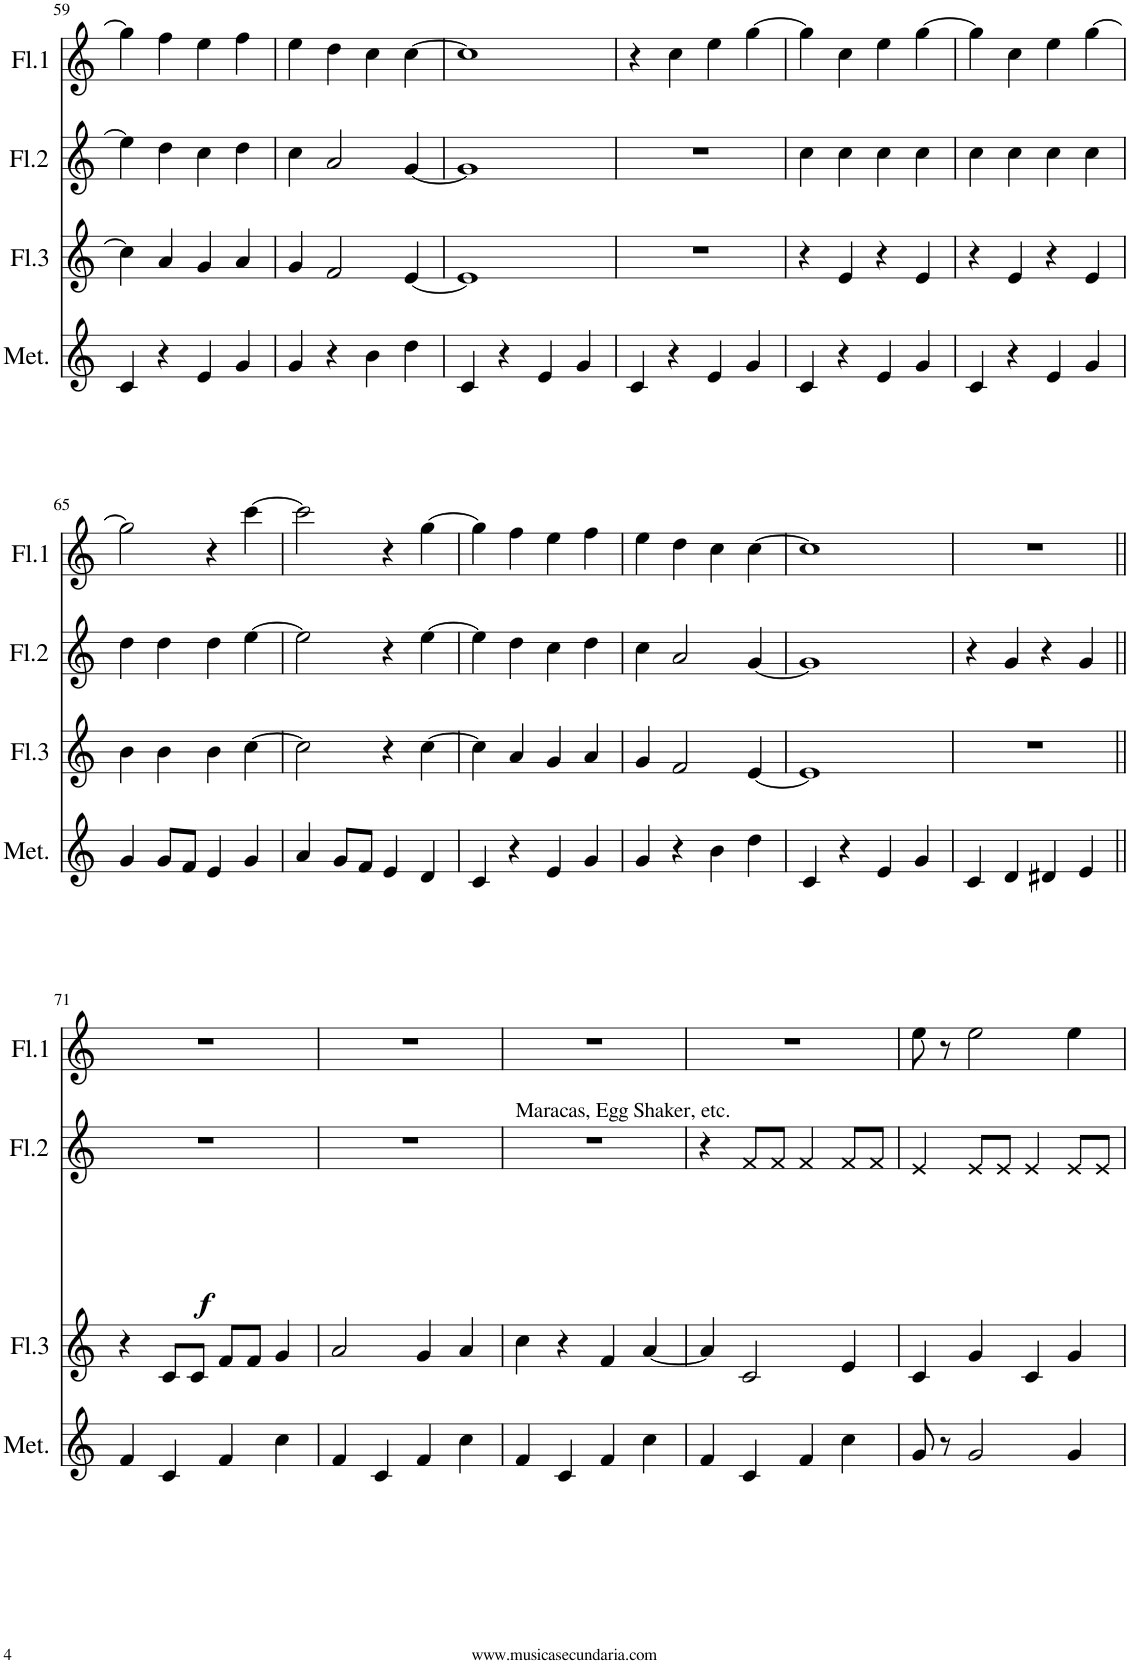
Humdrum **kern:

**kern	**kern	**kern	**dynam	**kern
*part4	*part3	*part2	*part2	*part1
*staff4	*staff3	*staff2	*staff2	*staff1
*I"Met/Fl/Xil.B	*I"Flauta 3	*I"Flauta 2	*	*I"Flauta 1
*I'Met.	*I'Fl.3	*I'Fl.2	*	*I'Fl.1
!!LO:PB:g=z
*clefG2	*clefG2	*clefG2	*	*clefG2
*k[]	*k[]	*k[]	*	*k[]
*M4/4	*M4/4	*M4/4	*	*M4/4
*met(c|)	*met(c|)	*met(c|)	*	*met(c|)
=59	=59	=59	=59	=59
4c/	4cc\]	4ee\]	.	4gg\]
4r	4a/	4dd\	.	4ff\
4e/	4g/	4cc\	.	4ee\
4g/	4a/	4dd\	.	4ff\
=60	=60	=60	=60	=60
4g/	4g/	4cc\	.	4ee\
4r	2f/	2a/	.	4dd\
4b\	.	.	.	4cc\
4dd\	[4e/	[4g/	.	[4cc\
=61	=61	=61	=61	=61
4c/	1e]	1g]	.	1cc]
4r	.	.	.	.
4e/	.	.	.	.
4g/	.	.	.	.
=62	=62	=62	=62	=62
4c/	1r	1r	.	4r
4r	.	.	.	4cc\
4e/	.	.	.	4ee\
4g/	.	.	.	[4gg\
=63	=63	=63	=63	=63
4c/	4r	4cc\	.	4gg\]
4r	4e/	4cc\	.	4cc\
4e/	4r	4cc\	.	4ee\
4g/	4e/	4cc\	.	[4gg\
=64	=64	=64	=64	=64
4c/	4r	4cc\	.	4gg\]
4r	4e/	4cc\	.	4cc\
4e/	4r	4cc\	.	4ee\
4g/	4e/	4cc\	.	[4gg\
!!LO:LB:g=z
=65	=65	=65	=65	=65
4g/	4b\	4dd\	.	2gg\]
8g/L	4b\	4dd\	.	.
8f/J	.	.	.	.
4e/	4b\	4dd\	.	4r
4g/	[4cc\	[4ee\	.	[4ccc\
=66	=66	=66	=66	=66
4a/	2cc\]	2ee\]	.	2ccc\]
8g/L	.	.	.	.
8f/J	.	.	.	.
4e/	4r	4r	.	4r
4d/	[4cc\	[4ee\	.	[4gg\
=67	=67	=67	=67	=67
4c/	4cc\]	4ee\]	.	4gg\]
4r	4a/	4dd\	.	4ff\
4e/	4g/	4cc\	.	4ee\
4g/	4a/	4dd\	.	4ff\
=68	=68	=68	=68	=68
4g/	4g/	4cc\	.	4ee\
4r	2f/	2a/	.	4dd\
4b\	.	.	.	4cc\
4dd\	[4e/	[4g/	.	[4cc\
=69	=69	=69	=69	=69
4c/	1e]	1g]	.	1cc]
4r	.	.	.	.
4e/	.	.	.	.
4g/	.	.	.	.
=70	=70	=70	=70	=70
4c/	1r	4r	.	1r
4d/	.	4g/	.	.
4d#X/	.	4r	.	.
4e/	.	4g/	.	.
!!LO:LB:g=z
=71||	=71||	=71||	=71||	=71||
*	*	*^	*	*
4f/	4r	1r	4ryy	.	1r
!	!	!	!	!LO:DY:b	!
4c/	8c/L	.	2.ryy	f	.
.	8c/J	.	.	.	.
4f/	8f/L	.	.	.	.
.	8f/J	.	.	.	.
4cc\	4g/	.	.	.	.
*	*	*v	*v	*	*
=72	=72	=72	=72	=72
4f/	2a/	1r	.	1r
4c/	.	.	.	.
4f/	4g/	.	.	.
4cc\	4a/	.	.	.
=73	=73	=73	=73	=73
!	!	!LO:TX:a:t=Maracas, Egg Shaker, etc.	!	!
4f/	4cc\	1r	.	1r
4c/	4r	.	.	.
4f/	4f/	.	.	.
4cc\	[4a/	.	.	.
=74	=74	=74	=74	=74
4f/	4a/]	4r	.	1r
4c/	2c/	8f/L	.	.
.	.	8f/J	.	.
4f/	.	4f/	.	.
4cc\	4e/	8f/L	.	.
.	.	8f/J	.	.
=75	=75	=75	=75	=75
8g/	4c/	4e/	.	8ee\
8r	.	.	.	8r
2g/	4g/	8e/L	.	2ee\
.	.	8e/J	.	.
.	4c/	4e/	.	.
4g/	4g/	8e/L	.	4ee\
.	.	8e/J	.	.
=	=	=	=	=
*-	*-	*-	*-	*-
